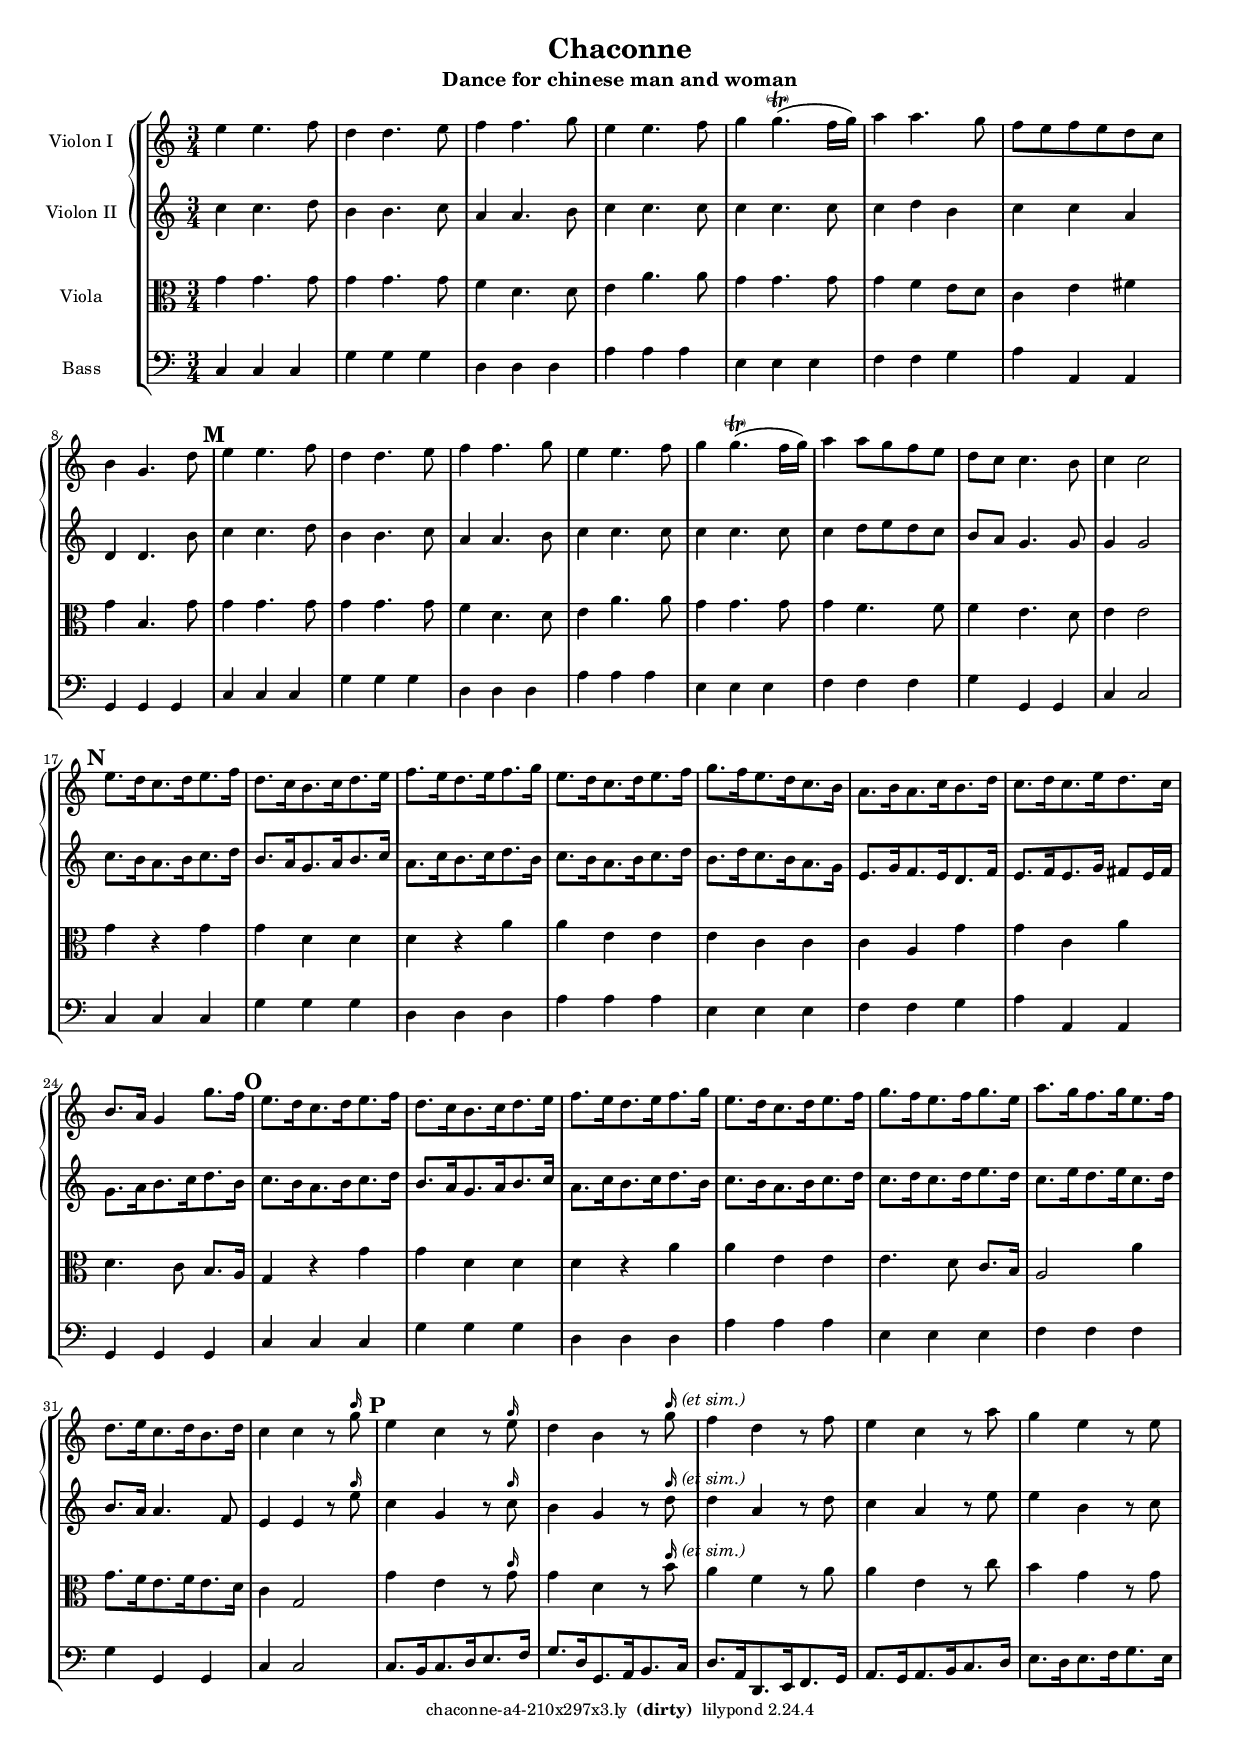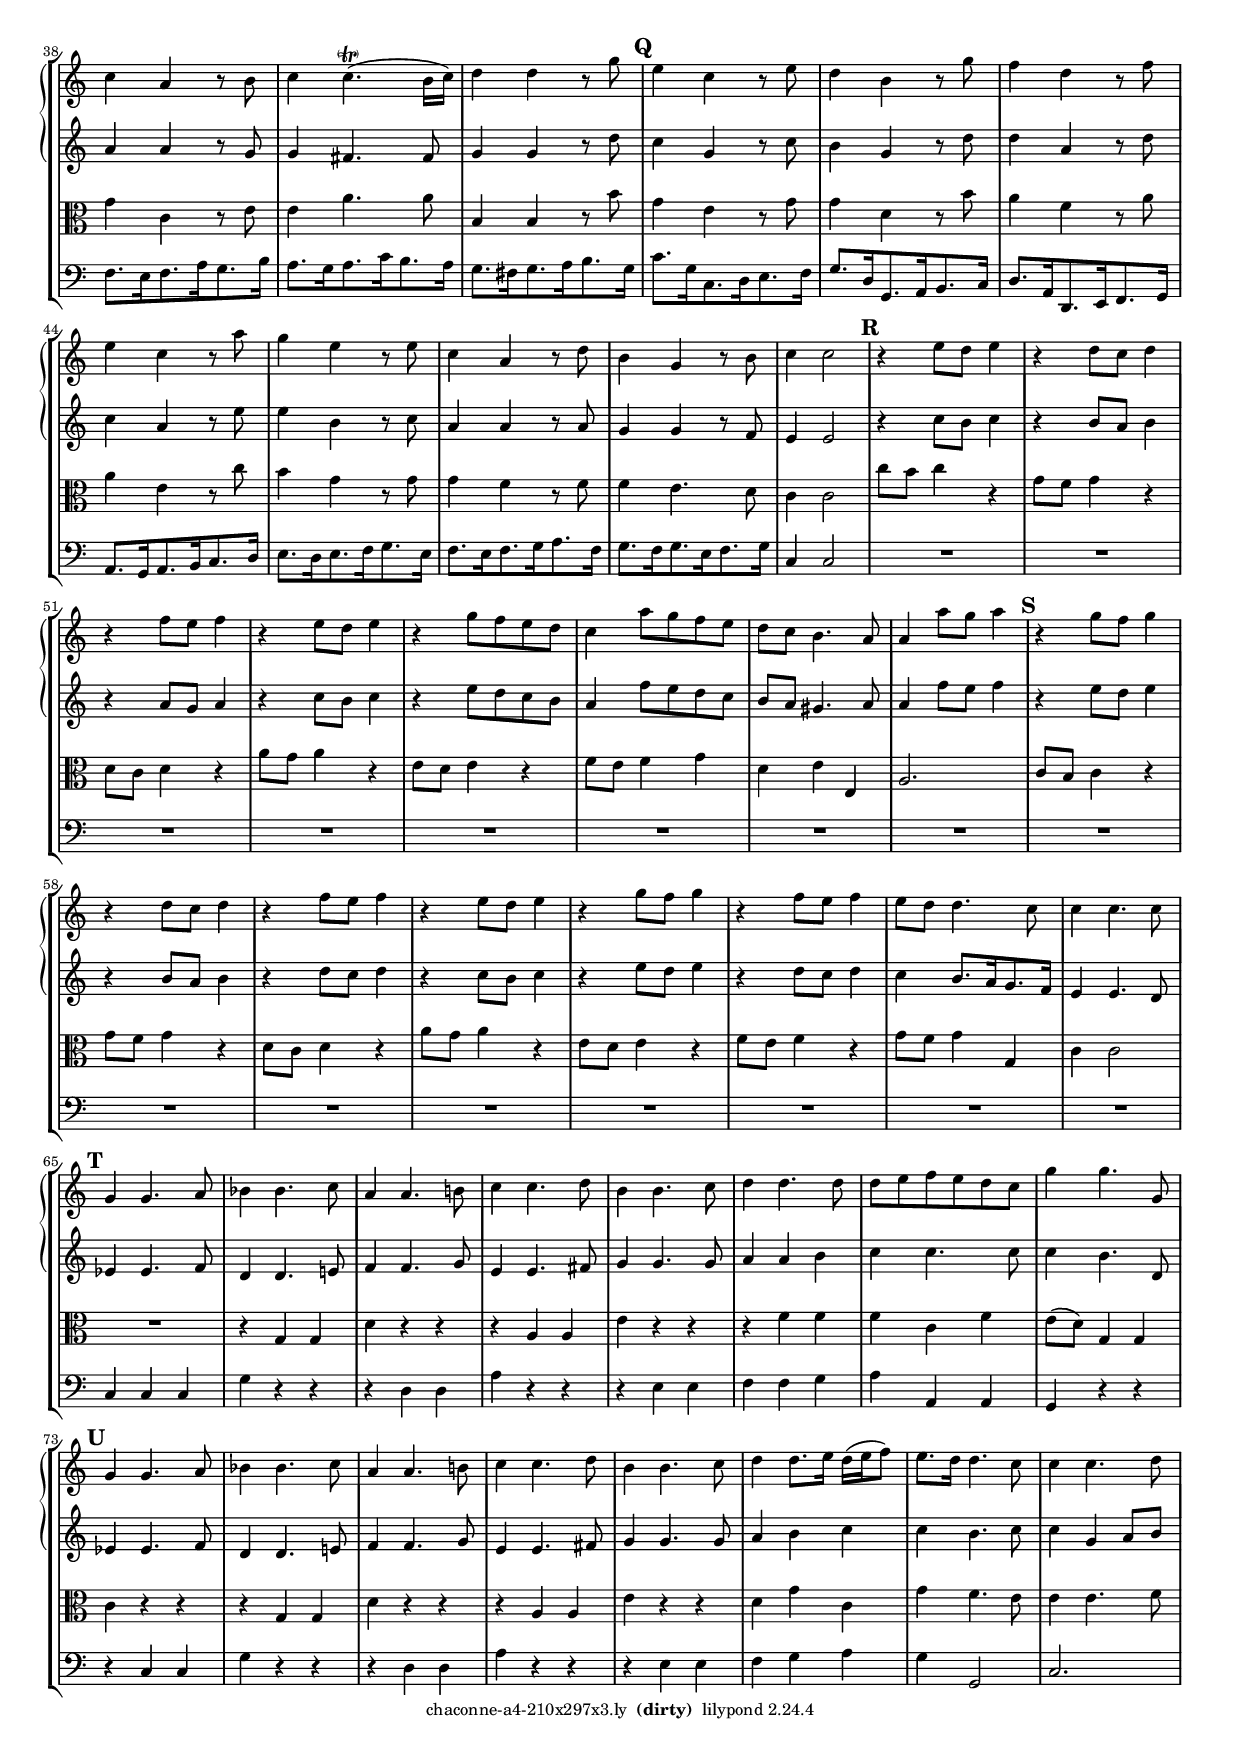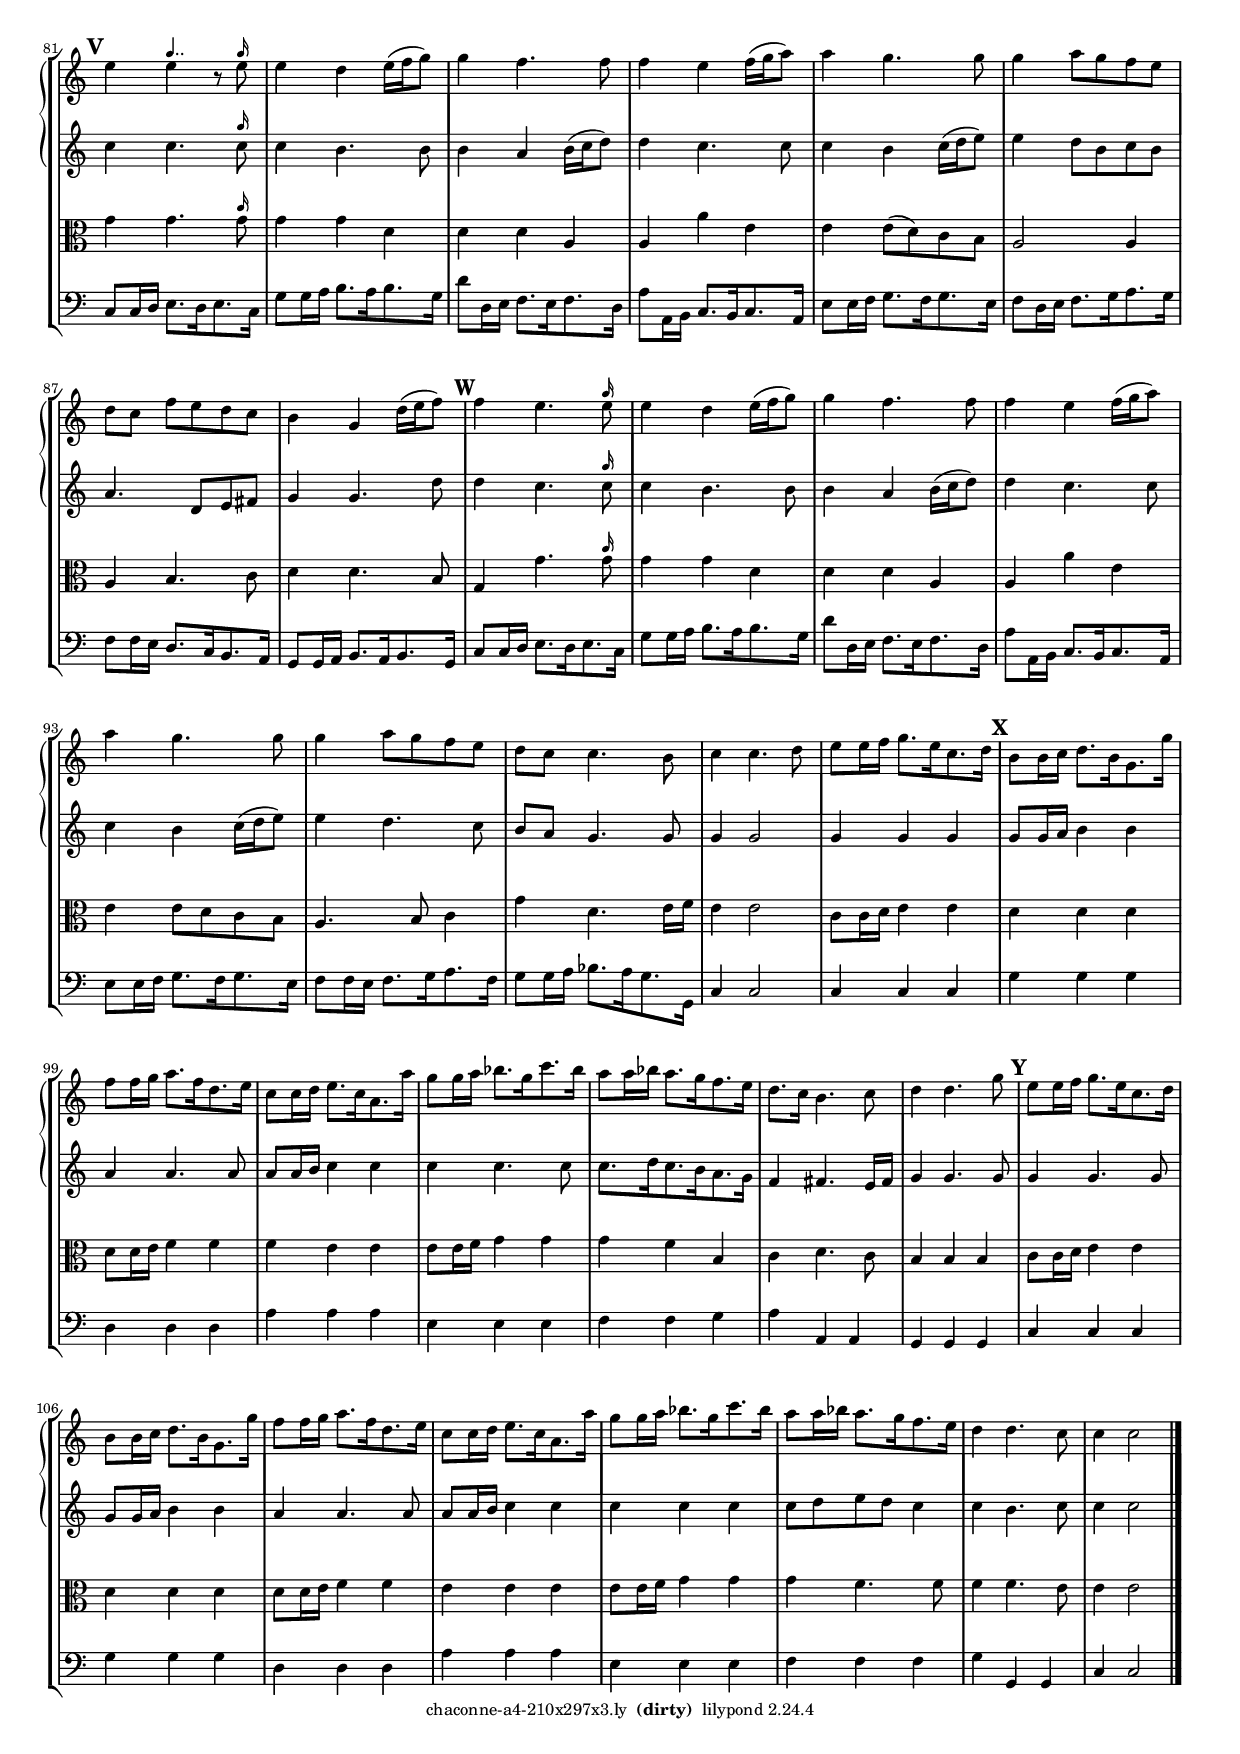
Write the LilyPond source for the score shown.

\version "2.18.2"

\include "../../include/general.ily"
\include "../../include/a4-210x297.ily"

breaks = {}

#(set-global-staff-size 15.3)
\version "2.18.2"

\header {
  title = "Chaconne"
  subtitle = "Dance for chinese man and woman"
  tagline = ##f
}

global = {
  \key c \major
  \time 3/4
}

violinI = \relative c'' {
  \global
  e4 e4. f8
  d4 d4. e8
  f4 f4. g8
  e4 e4. f8
  g4 g4.-\parenthesize\trill( f16 g)
  a4 a4. g8
  f e f e d c
  
  b4 g4. d'8
  e4 e4. f8
  d4 d4. e8
  f4 f4. g8
  e4 e4. f8
  g4 g4.-\parenthesize\trill( f16 g)
  a4 a8 g f e
  d c c4. b8
  
  c4 c2
  e8.[ d16 c8. d16 e8. f16]
  d8.[ c16 b8. c16 d8. e16]
  f8.[ e16 d8. e16 f8. g16]
  e8.[ d16 c8. d16 e8. f16]
  g8.[ f16 e8. d16 c8. b16]
  
  
  a8.[ b16 a8. c16 b8. d16]
  c8.[ d16 c8. e16 d8. c16]
  b8. a16 g4 g'8. f16
  e8.[ d16 c8. d16 e8. f16]
  d8.[ c16 b8. c16 d8. e16]
  f8.[ e16 d8. e16 f8. g16]
  
  e8.[ d16 c8. d16 e8. f16]
  g8.[ f16 e8. f16 g8. e16]
  a8.[ g16 f8. g16 e8. f16]
  d8.[ e16 c8. d16 b8. d16]
  c4 c r8 g'^\markup { \fontsize #-3 \note #"16" #1 }
  e4 c r8 e8^\markup { \fontsize #-3 \note #"16" #1 }
  
  d4 b r8 g'^\markup { \fontsize #-3 \note #"16" #1 \italic "(et sim.)" }
  f4 d r8 f
  e4 c r8 a'
  g4 e r8 e
  c4 a r8 b
  c4 c4.-\parenthesize \trill( b16 c)
  
  
  d4 d r8 g
  e4 c r8 e
  d4 b r8 g'
  f4 d r8 f
  e4 c r8 a'
  g4 e r8 e
  
  c4 a r8 d
  b4 g r8 b
  c4 c2
  r4 e8 d e4
  r d8 c d4
  r f8 e f4
  r e8 d e4
  
  r g8 f e d
  c4 a'8 g f e 
  d c b4. a8
  a4 a'8 g a4
  r g8 f g4
  r d8 c d4
  r f8 e f4
  
  
  r e8 d e4
  r g8 f g4
  r f8 e f4
  e8 d d4. c8
  c4 c4. c8
  g4 g4. a8
  bes4 bes4. c8
  
  a4 a4. b!8
  c4 c4. d8
  b4 b4. c8
  d4 d4. d8
  d e f e d c
  g'4 g4. g,8
  g4 g4. a8
  bes4 bes4. c8
  
  a4 a4. b!8
  c4 c4. d8
  b4 b4. c8
  d4 d8. e16 d( e f8)
  e8. d16 d4. c8
  c4 c4. d8
  e4 e^\markup { \fontsize #-3 \note #"4.." #1 } r8 e^\markup { \fontsize #-3 \note #"16" #1 }
  
  
  e4 d e16( f g8)
  g4 f4. f8
  f4 e f16( g a8)
  a4 g4. g8
  g4 a8 g f e
  
  d[ c] f e d c
  b4 g d'16( e f8)
  f4 e4. e8^\markup { \fontsize #-3 \note #"16" #1 }
  e4 d e16( f g8)
  g4 f4. f8
  
  f4 e f16( g a8)
  a4 g4. g8
  g4 a8 g f e
  d c c4. b8
  c4 c4. d8
  
  
  e8 e16 f g8.[ e16 c8. d16]
  b8 b16 c d8.[ b16 g8. g'16]
  f8 f16 g a8.[ f16 d8. e16]
  c8 c16 d e8.[ c16 a8. a'16]
  g8 g16 a bes8.[ g16 c8. bes16]
  
  a8 a16 bes a8.[ g16 f8. e16]
  d8. c16 b4. c8
  d4 d4. g8
  e8 e16 f g8.[ e16 c8. d16]
  b8 b16 c d8.[ b16 g8. g'16]
  
  f8 f16 g a8.[ f16 d8. e16]
  c8 c16 d e8.[ c16 a8. a'16]
  g8 g16 a bes8.[ g16 c8. bes16]
  a8 a16 bes a8.[ g16 f8. e16]
  d4 d4. c8
  c4 c2 \bar "|."
}

violinII = \relative c'' {
  \global
  c4 c4. d8
  b4 b4. c8
  a4 a4. b8
  c4 c4. c8
  c4 c4. c8
  c4 d b
  c c a
  
  d,4 d4. b'8
  c4 c4. d8
  b4 b4. c8
  a4 a4. b8
  c4 c4. c8
  c4 c4. c8
  c4 d8 e d c
  b a g4. g8
  
  g4 g2
  c8.[ b16 a8. b16 c8. d16]
  b8.[ a16 g8. a16 b8. c16]
  a8.[ c16 b8. c16 d8. b16]
  c8.[ b16 a8. b16 c8. d16]
  b8.[ d16 c8. b16 a8. g16] \noBreak
  
  e8.[ g16 f8. e16 d8. f16] \noBreak
  e8.[ f16 e8. g16] fis8 e16 fis]
  g8.[ a16 b8. c16 d8. b16]
  c8.[ b16 a8. b16 c8. d16]
  b8.[ a16 g8. a16 b8. c16]
  a8.[ c16 b8. c16 d8. b16]
  
  c8.[ b16 a8. b16 c8. d16]
  c8.[ d16 c8. d16 e8. d16]
  c8.[ e16 d8. e16 c8. d16]
  b8. a16 a4.f8
  e4 e r8 e'^\markup { \fontsize #-3 \note #"16" #1 }
  c4 g r8 c^\markup { \fontsize #-3 \note #"16" #1 }
  
  b4 g r8 d'^\markup { \fontsize #-3 \note #"16" #1 \italic "(et sim.)" }
  d4 a r8 d
  c4 a r8 e'
  e4 b r8 c
  a4 a r8 g
  g4 fis4. fis8
  
  
  g4 g r8 d'
  c4 g r8 c
  b4 g r8 d'
  d4 a r8 d
  c4 a r8 e' 
  e4 b r8 c
  
  a4 a r8 a
  g4 g r8 f
  e4 e2
  r4 c'8 b c4
  r b8 a b4
  r a8 g a4
  r c8 b c4
  
  r e8 d c b
  a4 f'8 e d c
  b a gis4. a8
  a4 f'8 e f4
  r e8 d e4
  r b8 a b4
  r d8 c d4
  
  
  r c8 b c4
  r e8 d e4
  r d8 c d4
  c b8.[ a16 g8. f16]
  e4 e4. d8
  ees4 ees4. f8
  d4 d4. e!8
  
  f4 f4. g8
  e4 e4. fis8
  g4 g4. g8
  a4 a b
  c c4. c8
  c4 b4. d,8
  ees4 ees4. f8
  d4 d4. e!8
  
  f4 f4. g8
  e4 e4. fis8 
  g4 g4. g8
  a4 b c
  c b4. c8
  c4 g a8 b
  c4 c4. c8^\markup { \fontsize #-3 \note #"16" #1 }
  
  
  c4 b4. b8
  b4 a b16( c d8)
  d4 c4. c8
  c4 b c16( d e8)
  e4 d8 b c b
  
  a4. d,8 e fis
  g4 g4. d'8
  d4 c4. c8^\markup { \fontsize #-3 \note #"16" #1 }
  c4 b4. b8
  b4 a b16( c d8)
  
  d4 c4. c8 
  c4 b c16( d e8) 
  e4 d4. c8
  b a g4. g8
  g4 g2
  
  
  g4 g g
  g8 g16 a b4 b
  a a4. a8
  a a16 b c4 c
  c c4. c8
  
  c8.[ d16 c8. b16 a8. g16]
  f4 fis4. e16 fis
  g4 g4. g8
  g4 g4. g8
  g8 g16 a b4 b
  
  a4 a4. a8
  a a16 b c4 c
  c c c
  c8 d e d c4
  c b4. c8
  c4 c2 \bar "|."
}

viola = \relative c'' {
  \global
  g4 g4. g8
  g4 g4. g8
  f4 d4. d8
  e4 a4. a8
  g4 g4. g8
  g4 f e8 d
  c4 e fis
  
  g4 b,4. g'8
  g4 g4. g8
  g4 g4. g8
  f4 d4. d8
  e4 a4. a8
  g4 g4. g8
  g4 f4. f8
  f4 e4. d8
  
  e4 e2
  g4 r g
  g d d
  d r a'
  a e e
  e c c
  
  
  c4 a g'
  g c, a'
  d,4. c8 b8. a16
  g4 r g'
  g d d
  d r a'
  
  a e e
  e4. d8 c8. b16
  a2 a'4
  g8.[ f16 e8. f16 e8. d16]
  c4 g2
  g'4 e r8 g^\markup { \fontsize #-3 \note #"16" #1 }
  
  g4 d r8 b'^\markup { \fontsize #-3 \note #"16" #1 \italic "(et sim.)" }
  a4 f r8 a
  a4 e r8 c'
  b4 g r8 g
  g4 c, r8 e
  e4 a4. a8
  
  
  b,4 b r8 b'
  g4 e r8 g
  g4 d r8 b'
  a4 f r8 a
  a4 e r8 c'
  b4 g r8 g
  
  g4 f r8 f
  f4 e4. d8
  c4 c2
  c'8 b c4 r
  g8 f g4 r
  d8 c d4 r
  a'8 g a4 r
  
  e8 d e4 r
  f8 e f4 g
  d e e,
  a2.
  c8 b c4 r
  g'8 f g4 r
  d8 c d4 r
  
  
  a'8 g a4 r
  e8 d e4 r
  f8 e f4 r
  g8 f g4 g,
  c c2
  R2.
  r4 g g
  
  d'4 r r
  r a a
  e' r r
  r f f
  f c f
  e8( d) g,4 g
  c r r
  r g g
  
  d' r r
  r a a
  e' r r 
  d g c,
  g' f4. e8
  e4 e4. f8
  g4 g4. g8^\markup { \fontsize #-3 \note #"16" #1 }
  
  
  g4 g d
  d d a
  a a' e
  e e8( d) c b
  a2 a4
  
  a b4. c8
  d4 d4. b8
  g4 g'4. g8^\markup { \fontsize #-3 \note #"16" #1 }
  g4 g d
  d d a
  
  a a' e
  e e8 d c b
  a4. b8 c4
  g' d4. e16 f
  e4 e2
  
  
  c8 c16 d e4 e
  d d d
  d8 d16 e f4 f
  f e e
  e8 e16 f g4 g
  
  g f b,
  c d4. c8
  b4 b b
  c8 c16 d e4 e
  d d d
  
  d8 d16 e f4 f
  e e e
  e8 e16 f g4 g
  g f4. f8
  f4 f4. e8
  e4 e2 \bar "|."
}

bass = \relative c {
  \global
  c4 c c
  g' g g
  d d d
  a' a a
  e e e
  f f g
  a a, a
  
  g g g
  c c c
  g' g g
  d d d
  a' a a 
  e e e
  f f f
  g g, g
  
  c c2
  c4 c c
  g' g g
  d d d
  a' a a
  e e e
  
  
  f f g
  a a, a
  g g g
  c c c
  g' g g
  d d d
  
  a' a a
  e e e
  f f f
  g g , g
  c c2
  c8.[ b16 c8. d16 e8. f16]
  
  g8.[ d16 g,8. a16 b8. c16]
  d8.[ a16 d,8. e16 f8. g16]
  a8.[ g16 a8. b16 c8. d16]
  e8.[ d16 e8. f16 g8. e16]
  f8.[ e16 f8. a16 g8. b16]
  a8.[ g16 a8. c16 b8. a16]
  
  
  g8.[ fis16 g8. a16 b8. g16]
  c8.[ g16 c,8. d16 e8. f16]
  g8.[ d16 g,8. a16 b8. c16]
  d8.[ a16 d,8. e16 f8. g16]
  a8.[ g16 a8. b16 c8. d16]
  e8.[ d16 e8. f16 g8. e16]
  
  f8.[ e16 f8. g16 a8. f16]
  g8.[ f16 g8. e16 f8. g16]
  c,4 c2
  R2.*16
  c4 c c
  g' r r
  
  r d d
  a' r r
  r e e
  f f g
  a a, a
  g r r
  r c c
  g' r r
  
  r d d
  a' r r
  r e e
  f g a
  g g,2
  c2.
  c8 c16 d e8.[ d16 e8. c16]
  
  
  g'8 g16 a b8.[ a16 b8. g16]
  d'8 d,16 e f8.[ e16 f8. d16]
  a'8 a,16 b c8.[ b16 c8. a16]
  e'8 e16 f g8.[ f16 g8. e16]
  f8 d16 e f8.[ g16 a8. g16]
  
  f8 f16 e d8.[ c16 b8. a16]
  g8 g16 a b8.[ a16 b8. g16]
  c8 c16 d e8.[ d16 e8. c16]
  g'8 g16 a b8.[ a16 b8. g16]
  d'8 d,16 e f8.[ e16 f8. d16]
  
  a'8 a,16 b c8.[ b16 c8. a16]
  e'8 e16 f g8.[ f16 g8. e16]
  f8 f16 e f8.[ g16 a8. f16]
  g8 g16 a bes8.[ a16 g8. g,16]
  c4 c2
  
  
  c4 c c
  g' g g
  d d d
  a' a a
  e e e
  
  f f g
  a a, a
  g g g
  c c c
  g' g g
  
  d d d
  a' a a
  e e e
  f f f
  g g, g
  c c2 \bar "|."
}



lettres = {
  s2.*8 \mark #12
  s2.*8 \mark \default
  s2.*8 \mark \default
  s2.*8 \mark \default
  s2.*8 \mark \default
  s2.*8 \mark \default
  s2.*8 \mark \default
  s2.*8 \mark \default
  s2.*8 \mark \default
  s2.*8 \mark \default
  s2.*8 \mark \default
  s2.*9 \mark \default
  s2.*7 \mark \default
}

violinIPart = \new Staff \with {
  instrumentName = "Violon I"
} << \lettres \violinI >>

violinIIPart = \new Staff \with {
  instrumentName = "Violon II"
} \violinII

violaPart = \new Staff \with {
  instrumentName = "Viola"
} { \clef alto \viola }

bassPart = \new Staff \with {
  instrumentName = "Bass"
} << { \clef "bass" \bass } \breaks >>

\score {
  \new StaffGroup  
  <<
    \new GrandStaff <<
      \violinIPart
      \violinIIPart
    >>
    \violaPart
    \bassPart
  >>
  \layout { }
}

